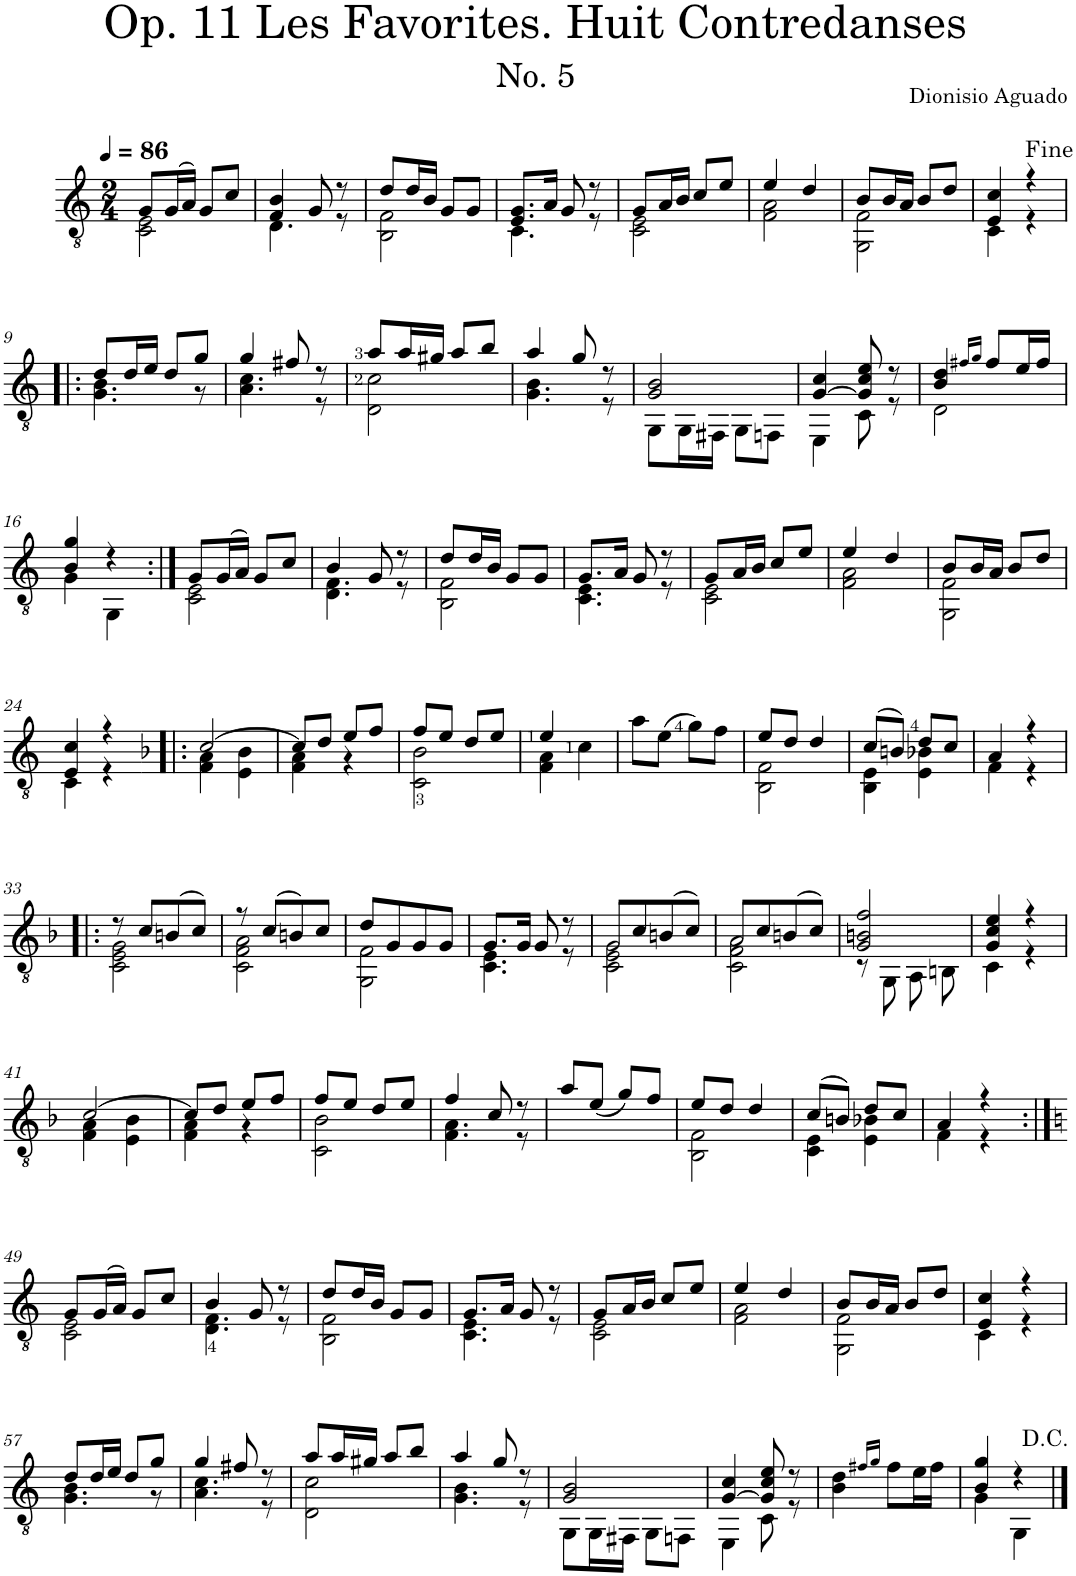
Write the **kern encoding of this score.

**kern
*part1
*staff1
*I"Classical Guitar
*I'Guit.
*clefGv2
*k[]
*C:
*M2/4
*MM86
=1
*^
8G/L	2C\ 2E\
(16G/L	.
16A/JJ)	.
8G/L	.
8c/J	.
=2	=2
4F/ 4B/	4.D\
8G/	.
8r	8r
=3	=3
8d/L	2BB\ 2F\
16d/L	.
16B/JJ	.
8G/L	.
8G/J	.
=4	=4
8.E/ 8.G/L	4.C\
16A/Jk	.
8G/	.
8r	8r
=5	=5
8G/L	2C\ 2E\
16A/L	.
16B/JJ	.
8c/L	.
8e/J	.
=6	=6
4e/	2F\ 2A\
4d/	.
=7	=7
8B/L	2GG\ 2F\
16B/L	.
16A/JJ	.
8B/L	.
8d/J	.
=8	=8
4E/ 4c/	4C\
4r	4r
!!LO:LB:g=z	!!
=9!|:	=9!|:
8d/L	4.G\ 4.B\
16d/L	.
16e/JJ	.
8d/L	.
8g/J	8r
=10	=10
4g/	4.A\ 4.c\
8f#X/	.
8r	8r
=11	=11
8a/L	2D\ 2c\
16a/L	.
16g#X/JJ	.
8a/L	.
8b/J	.
=12	=12
4a/	4.G\ 4.B\
8g/	.
8r	8r
=13	=13
2G/ 2B/	8GG\L
.	16GG\L
.	16FF#X\JJ
.	8GG\L
.	8FFn\J
=14	=14
[4G/ 4c/	4EE\
8G/] 8c/ 8e/	8C\
8r	8r
=15	=15
4B/ 4d/	2D\
16qf#X/LL	.
16qg/JJ	.
8f#/L	.
16e/L	.
16f#/JJ	.
!!LO:LB:g=z	!!
=16	=16
4B/ 4g/	4G\
4r	4GG\
=17:|!	=17:|!
8G/L	2C\ 2E\
(16G/L	.
16A/JJ)	.
8G/L	.
8c/J	.
=18	=18
4B/	4.D\ 4.F\
8G/	.
8r	8r
=19	=19
8d/L	2BB\ 2F\
16d/L	.
16B/JJ	.
8G/L	.
8G/J	.
=20	=20
8.G/L	4.C\ 4.E\
16A/Jk	.
8G/	.
8r	8r
=21	=21
8G/L	2C\ 2E\
16A/L	.
16B/JJ	.
8c/L	.
8e/J	.
=22	=22
4e/	2F\ 2A\
4d/	.
=23	=23
8B/L	2GG\ 2F\
16B/L	.
16A/JJ	.
8B/L	.
8d/J	.
!!LO:LB:g=z	!!
=24	=24
4E/ 4c/	4C\
4r	4r
=25!|:	=25!|:
*k[b-]	*
*F:	*
[2c/	4F\ 4A\
.	4E\ 4B-\
=26	=26
8c/L]	4F\ 4A\
8d/J	.
8e/L	4r
8f/J	.
=27	=27
8f/L	2C\ 2B-\
8e/J	.
8d/L	.
8e/J	.
=28	=28
4e/	4F\ 4A\
4c\	4ryy
*v	*v
=29
8a\L
(8e\J
8g\L)
8f\J
=30
*^
8e/L	2BB-\ 2F\
8d/J	.
4d/	.
=31	=31
(8c/L	4BB-\ 4E\
8Bn/J)	.
8d/L	4E\ 4B-X\
8c/J	.
=32	=32
4A/	4F\
4r	4r
!!LO:LB:g=z	!!
=33!|:	=33!|:
8r	2C\ 2E\ 2G\
8c/L	.
(8Bn/	.
8c/J)	.
=34	=34
8r	2C\ 2F\ 2A\
(8c/L	.
8Bn/)	.
8c/J	.
=35	=35
8d/L	2GG\ 2F\
8G/	.
8G/	.
8G/J	.
=36	=36
8.G/L	4.C\ 4.E\
16G/Jk	.
8G/	.
8r	8r
=37	=37
8G/L	2C\ 2E\ 2G\
8c/	.
(8Bn/	.
8c/J)	.
=38	=38
8A/L	2C\ 2F\ 2A\
8c/	.
(8Bn/	.
8c/J)	.
=39	=39
2G/ 2Bn/ 2f/	8r
.	8GG\
.	8AA\
.	8BBn\
=40	=40
4G/ 4c/ 4e/	4C\
4r	4r
!!LO:LB:g=z	!!
=41	=41
[2c/	4F\ 4A\
.	4E\ 4B-\
=42	=42
8c/L]	4F\ 4A\
8d/J	.
8e/L	4r
8f/J	.
=43	=43
8f/L	2C\ 2B-\
8e/J	.
8d/L	.
8e/J	.
=44	=44
4f/	4.F\ 4.A\
8c/	.
8r	8r
*v	*v
=45
8a/L
(8e/J
8g/L)
8f/J
=46
*^
8e/L	2BB-\ 2F\
8d/J	.
4d/	.
=47	=47
(8c/L	4C\ 4E\
8Bn/J)	.
8d/L	4E\ 4B-X\
8c/J	.
=48	=48
4A/	4F\
4r	4r
!!LO:LB:g=z	!!
=49:|!	=49:|!
*k[]	*
*C:	*
8G/L	2C\ 2E\
(16G/L	.
16A/JJ)	.
8G/L	.
8c/J	.
=50	=50
4B/	4.D\ 4.F\
8G/	.
8r	8r
=51	=51
8d/L	2BB\ 2F\
16d/L	.
16B/JJ	.
8G/L	.
8G/J	.
=52	=52
8.G/L	4.C\ 4.E\
16A/Jk	.
8G/	.
8r	8r
=53	=53
8G/L	2C\ 2E\
16A/L	.
16B/JJ	.
8c/L	.
8e/J	.
=54	=54
4e/	2F\ 2A\
4d/	.
=55	=55
8B/L	2GG\ 2F\
16B/L	.
16A/JJ	.
8B/L	.
8d/J	.
=56	=56
4E/ 4c/	4C\
4r	4r
!!LO:LB:g=z	!!
=57	=57
8d/L	4.G\ 4.B\
16d/L	.
16e/JJ	.
8d/L	.
8g/J	8r
=58	=58
4g/	4.A\ 4.c\
8f#X/	.
8r	8r
=59	=59
8a/L	2D\ 2c\
16a/L	.
16g#X/JJ	.
8a/L	.
8b/J	.
=60	=60
4a/	4.G\ 4.B\
8g/	.
8r	8r
=61	=61
2G/ 2B/	8GG\L
.	16GG\L
.	16FF#X\JJ
.	8GG\L
.	8FFn\J
=62	=62
[4G/ 4c/	4EE\
8G/] 8c/ 8e/	8C\
8r	8r
*v	*v
=63
4B\ 4d\
16qf#X/LL
16qg/JJ
8f#\L
16e\L
16f#\JJ
=64
*^
4B/ 4g/	4G\
4r	4GG\
*v	*v
==
*-
